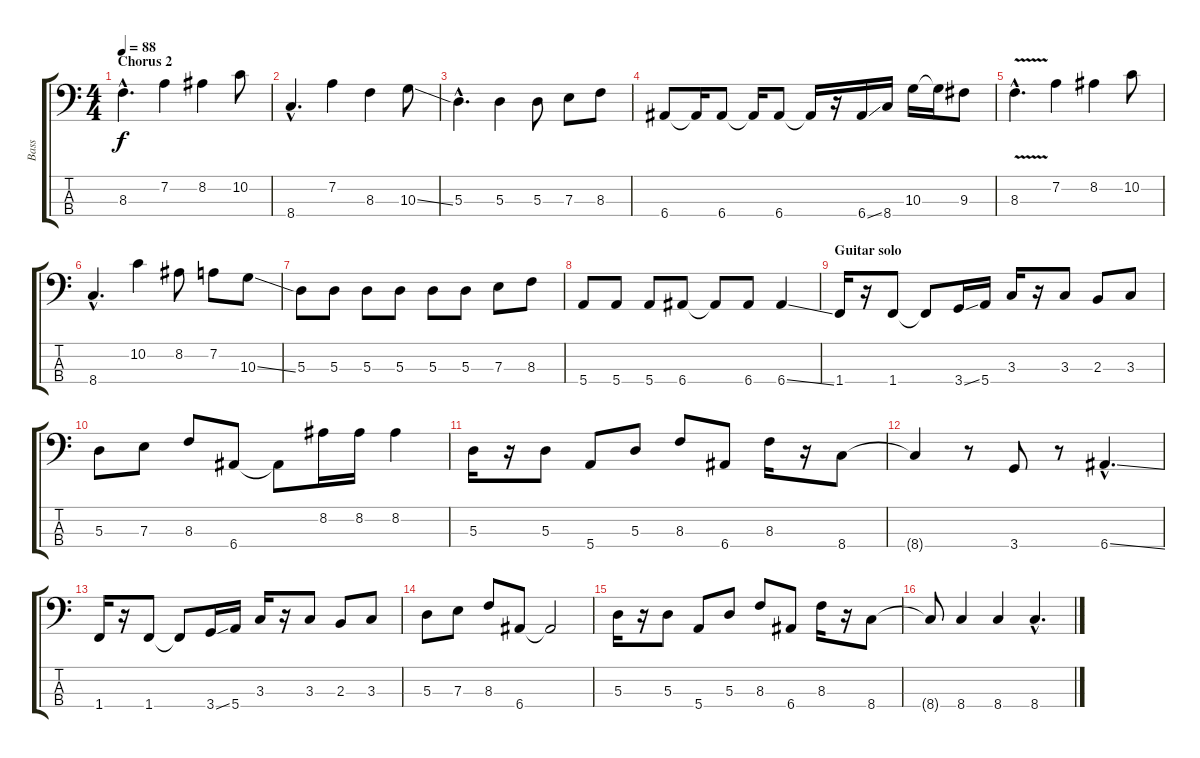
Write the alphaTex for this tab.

\track ("Bass" "Bass") {instrument electricbassfinger}
\staff {score tabs}
\tuning (G2 D2 A1 E1) {hide}
\ts (4 4)
\section ("" "Chorus 2")
\tempo 88
\clef f4
\ks c
8.3{hac}.4{d dy f} 7.2.4 8.2.4 10.2.8 |
8.4{hac}.4{d} 7.2.4 8.3.4 10.3{ss}.8 |
5.3{hac}.4{d} 5.3.4 5.3.8 7.3.8 8.3.8 |
6.4.8 6.4{t}.16 6.4.8 6.4{t}.16 6.4.8 6.4{t}.16 r.16 6.4{ss}.16 8.4.16 10.3.16 10.3{t}.16 9.3.8 |
8.3{v hac}.4{d} 7.2.4 8.2.4 10.2.8 |
8.4{hac}.4{d} 10.2.4 8.2.8 7.2.8 10.3{ss}.8 |
5.3.8 5.3.8 5.3.8 5.3.8 5.3.8 5.3.8 7.3.8 8.3.8 |
5.4.8 5.4.8 5.4.8 6.4.8 6.4{t}.8 6.4.8 6.4{ss}.4 |
\section ("" "Guitar solo")
1.4.16 r.16 1.4.8 1.4{t}.8 3.4{ss}.16 5.4.16 3.3.16 r.16 3.3.8 2.3.8 3.3.8 |
5.3.8 7.3.8 8.3.8 6.4.8 6.4{t}.8 8.2.16 8.2.16 8.2.4 |
5.3.16 r.16 5.3.8 5.4.8 5.3.8 8.3.8 6.4.8 8.3.16 r.16 8.4.8 |
8.4{t}.4 r.8 3.4.8 r.8 6.4{ss hac}.4{d} |
1.4.16 r.16 1.4.8 1.4{t}.8 3.4{ss}.16 5.4.16 3.3.16 r.16 3.3.8 2.3.8 3.3.8 |
5.3.8 7.3.8 8.3.8 6.4.8 6.4{t}.2 |
5.3.16 r.16 5.3.8 5.4.8 5.3.8 8.3.8 6.4.8 8.3.16 r.16 8.4.8 |
8.4{t}.8 8.4.4 8.4.4 8.4{hac}.4{d}
